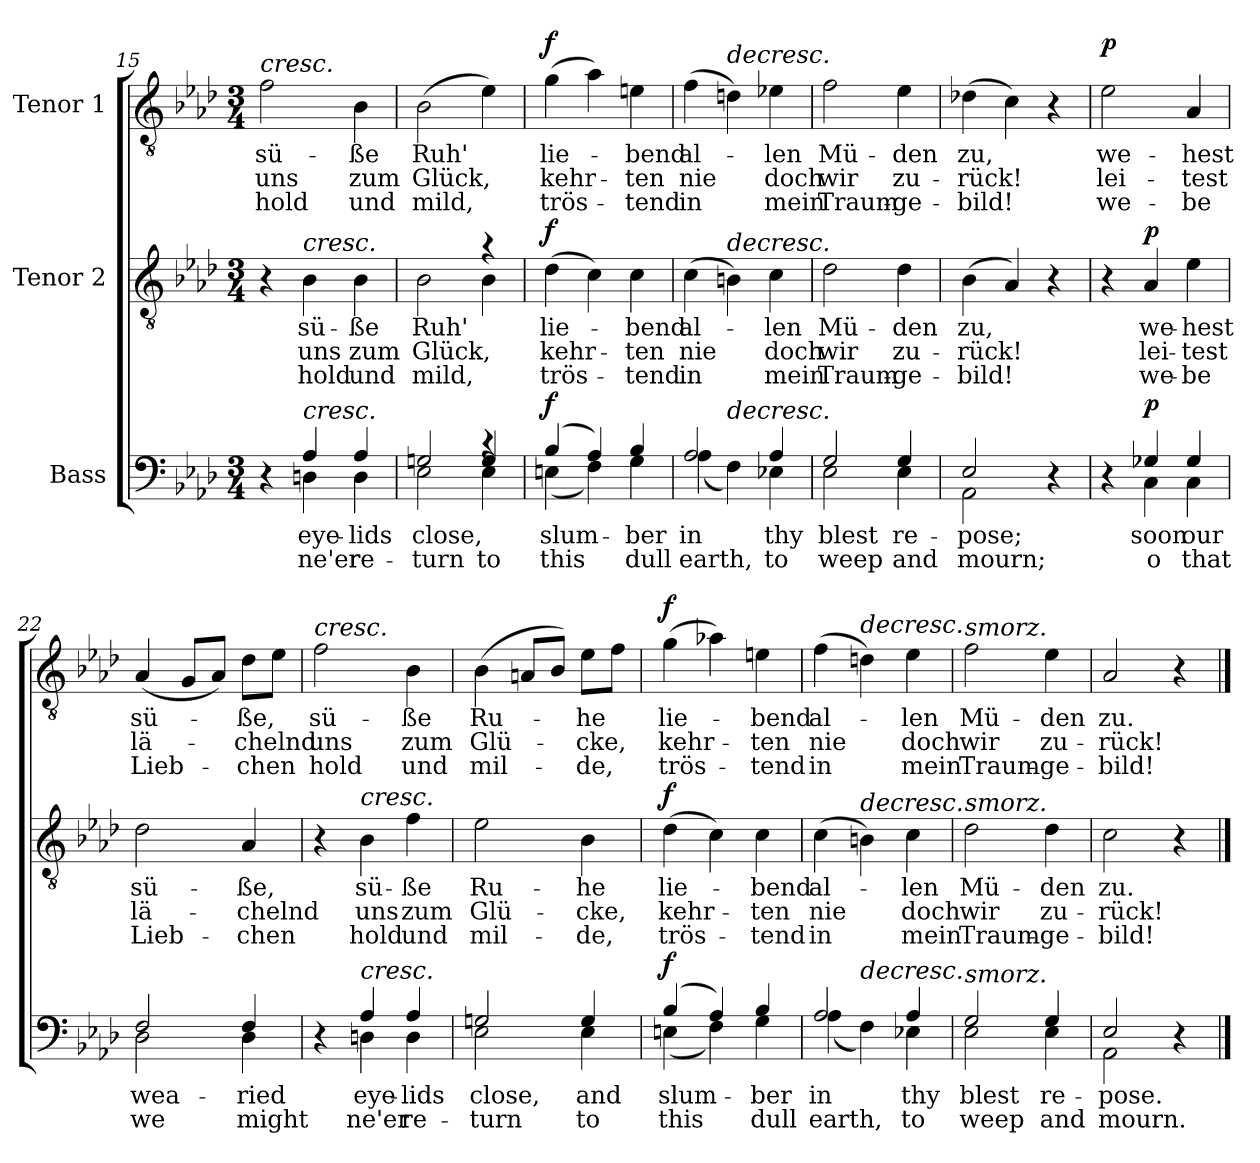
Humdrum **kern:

**kern	**text	**text	**dynam	**kern	**text	**text	**text	**dynam	**kern	**text	**text	**text	**dynam
*part3	*part3	*part3	*part3	*part2	*part2	*part2	*part2	*part2	*part1	*part1	*part1	*part1	*part1
*staff3	*staff3	*staff3	*staff3	*staff2	*staff2	*staff2	*staff2	*staff2	*staff1	*staff1	*staff1	*staff1	*staff1
*I"Bass	*	*	*	*I"Tenor 2	*	*	*	*	*I"Tenor 1	*	*	*	*
*clefF4	*	*	*	*clefGv2	*	*	*	*	*clefGv2	*	*	*	*
*k[b-e-a-d-]	*	*	*	*k[b-e-a-d-]	*	*	*	*	*k[b-e-a-d-]	*	*	*	*
*M3/4	*	*	*	*M3/4	*	*	*	*	*M3/4	*	*	*	*
=15	=15	=15	=15	=15	=15	=15	=15	=15	=15	=15	=15	=15	=15
*^	*	*	*	*	*	*	*	*	*	*	*	*	*
!	!	!	!	!	!	!	!	!	!	!LO:TX:a:i:t=cresc.	!	!	!	!
4r	4ryy	.	.	.	4r	.	.	.	.	2f\	sü-	uns	hold	.
!	!	!	!	!	!LO:TX:a:i:t=cresc.	!	!	!	!	!	!	!	!	!
!LO:TX:a:i:t=cresc.	!	!	!	!	!	!	!	!	!	!	!	!	!	!
4A-/	4Dn\	eye-	ne'er	.	4B-\	sü-	uns	hold	.	.	.	.	.	.
4A-/	4D\	-lids	re-	.	4B-\	-ße	zum	und	.	4B-\	-ße	zum	und	.
=16	=16	=16	=16	=16	=16	=16	=16	=16	=16	=16	=16	=16	=16	=16
*^	*^	*	*	*	*^	*	*	*	*	*	*	*	*	*
2Gn/	2E-\	2ryy	2ryy	close,	-turn	.	2B-\	2ryy	Ruh'	Glück,	mild,	.	(2B-\	-Ruh'	Glück,	mild,	.
4rc	4ryy	4G/	4E-\	.	to	.	4r	4B-\	.	.	.	.	4e-\)	.	.	.	.
=17	=17	=17	=17	=17	=17	=17	=17	=17	=17	=17	=17	=17	=17	=17	=17	=17	=17
!	!	!	!	!	!	!LO:DY:a	!	!	!	!	!	!LO:DY:a	!	!	!	!	!LO:DY:a
*	*v	*v	*v	*	*	*	*	*	*	*	*	*	*	*	*	*	*
*	*	*	*	*	*v	*v	*	*	*	*	*	*	*	*	*
(4B-/	(4En\	slum-	this	f	(4d-\	lie-	kehr-	trös-	f	(4g\	lie-	kehr-	trös-	f
4A-/)	4F\)	.	.	.	4c\)	.	.	.	.	4a-\)	.	.	.	.
4B-/	4G\	-ber	dull	.	4c\	-bend	-ten	-tend	.	4en\	-bend	-ten	-tend	.
!!LO:LB:g=z
=18	=18	=18	=18	=18	=18	=18	=18	=18	=18	=18	=18	=18	=18	=18
2A-/	(4A-\	in	earth,	.	(4c\	al-	nie	in	.	(4f\	al-	nie	in	.
!	!	!	!	!	!	!	!	!	!	!LO:TX:a:i:t=decresc.	!	!	!	!
!	!	!	!	!	!LO:TX:a:i:t=decresc.	!	!	!	!	!	!	!	!	!
!	!LO:TX:a:i:t=decresc.	!	!	!	!	!	!	!	!	!	!	!	!	!
.	4F\)	.	.	.	4Bn\)	.	.	.	.	4dn\)	.	.	.	.
4A-/	4E-X\	thy	to	.	4c\	-len	doch	mein	.	4e-X\	-len	doch	mein	.
=19	=19	=19	=19	=19	=19	=19	=19	=19	=19	=19	=19	=19	=19	=19
2G/	2E-\	blest	weep	.	2d-\	Mü-	wir	Traum-	.	2f\	Mü-	wir	Traum-	.
4G/	4E-\	re-	and	.	4d-\	-den	zu-	-ge-	.	4e-\	-den	zu-	-ge-	.
=20	=20	=20	=20	=20	=20	=20	=20	=20	=20	=20	=20	=20	=20	=20
2E-/	2AA-\	-pose;	mourn;	.	(4B-\	zu,	-rück!	-bild!	.	(4d-X\	zu,	-rück!	-bild!	.
.	.	.	.	.	4A-/)	.	.	.	.	4c\)	.	.	.	.
4r	4ryy	.	.	.	4r	.	.	.	.	4r	.	.	.	.
=21	=21	=21	=21	=21	=21	=21	=21	=21	=21	=21	=21	=21	=21	=21
!	!	!	!	!	!	!	!	!	!	!	!	!	!	!LO:DY:a
4r	4ryy	.	.	.	4r	.	.	.	.	2e-\	we-	lei-	we-	p
!	!	!	!	!LO:DY:a	!	!	!	!	!LO:DY:a	!	!	!	!	!
4G-X/	4C\	soon	o	p	4A-/	we-	lei-	we-	p	.	.	.	.	.
4G-/	4C\	our	that	.	4e-\	-hest	-test	-be	.	4A-/	-hest	-test	-be	.
=22	=22	=22	=22	=22	=22	=22	=22	=22	=22	=22	=22	=22	=22	=22
2F/	2D-\	wea-	we	.	2d-\	sü-	lä-	Lieb-	.	(4A-/	sü-	lä-	Lieb-	.
.	.	.	.	.	.	.	.	.	.	8G/L	.	.	.	.
.	.	.	.	.	.	.	.	.	.	8A-/J)	.	.	.	.
4F/	4D-\	-ried	might	.	4A-/	-ße,	-chelnd	-chen	.	8d-\L	-ße,	-chelnd	-chen	.
.	.	.	.	.	.	.	.	.	.	8e-\J	.	.	.	.
!!LO:LB:g=z
=23	=23	=23	=23	=23	=23	=23	=23	=23	=23	=23	=23	=23	=23	=23
!	!	!	!	!	!	!	!	!	!	!LO:TX:a:i:t=cresc.	!	!	!	!
4r	4ryy	.	.	.	4r	.	.	.	.	2f\	sü-	uns	hold	.
!	!	!	!	!	!LO:TX:a:i:t=cresc.	!	!	!	!	!	!	!	!	!
!LO:TX:a:i:t=cresc.	!	!	!	!	!	!	!	!	!	!	!	!	!	!
4A-/	4Dn\	eye-	ne'er	.	4B-\	sü-	uns	hold	.	.	.	.	.	.
4A-/	4D\	-lids	re-	.	4f\	-ße	zum	und	.	4B-\	-ße	zum	und	.
=24	=24	=24	=24	=24	=24	=24	=24	=24	=24	=24	=24	=24	=24	=24
2Gn/	2E-\	close,	-turn	.	2e-\	Ru-	Glü-	mil-	.	(4B-\	Ru-	Glü-	mil-	.
.	.	.	.	.	.	.	.	.	.	8An/L	.	.	.	.
.	.	.	.	.	.	.	.	.	.	8B-/J)	.	.	.	.
4G/	4E-\	and	to	.	4B-\	-he	-cke,	-de,	.	8e-\L	-he	-cke,	-de,	.
.	.	.	.	.	.	.	.	.	.	8f\J	.	.	.	.
=25	=25	=25	=25	=25	=25	=25	=25	=25	=25	=25	=25	=25	=25	=25
!	!	!	!	!LO:DY:a	!	!	!	!	!LO:DY:a	!	!	!	!	!LO:DY:a
(4B-/	(4En\	slum-	this	f	(4d-\	lie-	kehr-	trös-	f	(4g\	lie-	kehr-	trös-	f
4A-/)	4F\)	.	.	.	4c\)	.	.	.	.	4a-X\)	.	.	.	.
4B-/	4G\	-ber	dull	.	4c\	-bend	-ten	-tend	.	4en\	-bend	-ten	-tend	.
=26	=26	=26	=26	=26	=26	=26	=26	=26	=26	=26	=26	=26	=26	=26
2A-/	(4A-\	in	earth,	.	(4c\	al-	nie	in	.	(4f\	al-	-nie	in	.
!	!	!	!	!	!	!	!	!	!	!LO:TX:a:i:t=decresc.	!	!	!	!
!	!	!	!	!	!LO:TX:a:i:t=decresc.	!	!	!	!	!	!	!	!	!
!	!LO:TX:a:i:t=decresc.	!	!	!	!	!	!	!	!	!	!	!	!	!
.	4F\)	.	.	.	4Bn\)	.	.	.	.	4dn\)	.	.	.	.
4A-/	4E-X\	thy	to	.	4c\	-len	doch	mein	.	4e-\	-len	doch	mein	.
=27	=27	=27	=27	=27	=27	=27	=27	=27	=27	=27	=27	=27	=27	=27
!	!	!	!	!	!	!	!	!	!	!LO:TX:a:i:t=smorz.	!	!	!	!
!	!	!	!	!	!LO:TX:a:i:t=smorz.	!	!	!	!	!	!	!	!	!
!LO:TX:a:i:t=smorz.	!	!	!	!	!	!	!	!	!	!	!	!	!	!
2G/	2E-\	blest	weep	.	2d-\	Mü-	wir	Traum-	.	2f\	Mü-	wir	Traum-	.
4G/	4E-\	re-	and	.	4d-\	-den	zu-	-ge-	.	4e-\	-den	zu-	-ge-	.
=28	=28	=28	=28	=28	=28	=28	=28	=28	=28	=28	=28	=28	=28	=28
2E-/	2AA-\	-pose.	mourn.	.	2c\	zu.	-rück!	-bild!	.	2A-/	zu.	-rück!	-bild!	.
4r	4ryy	.	.	.	4r	.	.	.	.	4r	.	.	.	.
*v	*v	*	*	*	*	*	*	*	*	*	*	*	*	*
==	==	==	==	==	==	==	==	==	==	==	==	==	==
*-	*-	*-	*-	*-	*-	*-	*-	*-	*-	*-	*-	*-	*-
